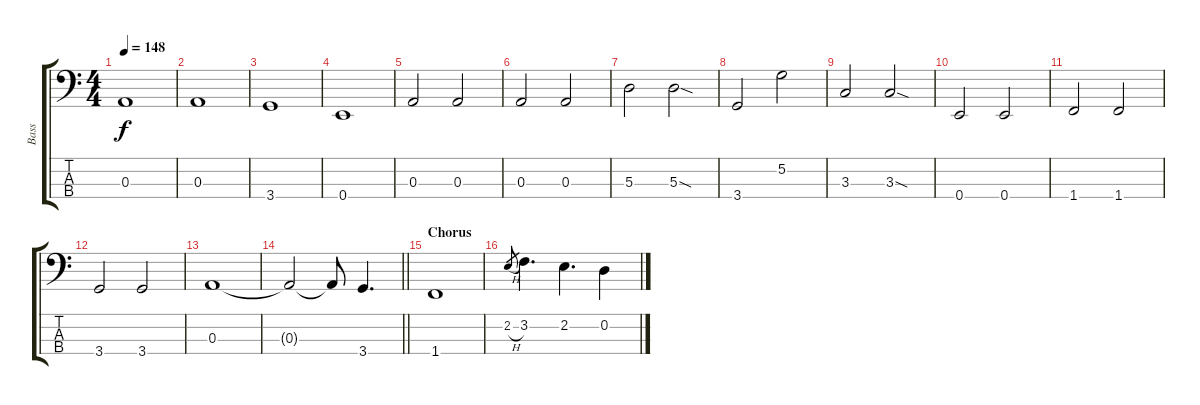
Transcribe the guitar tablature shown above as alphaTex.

\track ("Bass" "Bass") {instrument acousticbass}
\staff {score tabs}
\tuning (G2 D2 A1 E1) {hide}
\ts (4 4)
\tempo 148
\clef f4
\ks c
0.3.1{dy f} |
0.3.1 |
3.4.1 |
0.4.1 |
0.3.2 0.3.2 |
0.3.2 0.3.2 |
5.3.2 5.3{sod}.2 |
3.4.2 5.2.2 |
3.3.2 3.3{sod}.2 |
0.4.2 0.4.2 |
1.4.2 1.4.2 |
3.4.2 3.4.2 |
0.3.1 |
\barLineRight lightlight
0.3{t}.2 0.3{t}.8 3.4.4{d} |
\section ("" "Chorus")
1.4.1 |
2.2{h}.8{gr} 3.2.4{d} 2.2.4{d} 0.2.4
